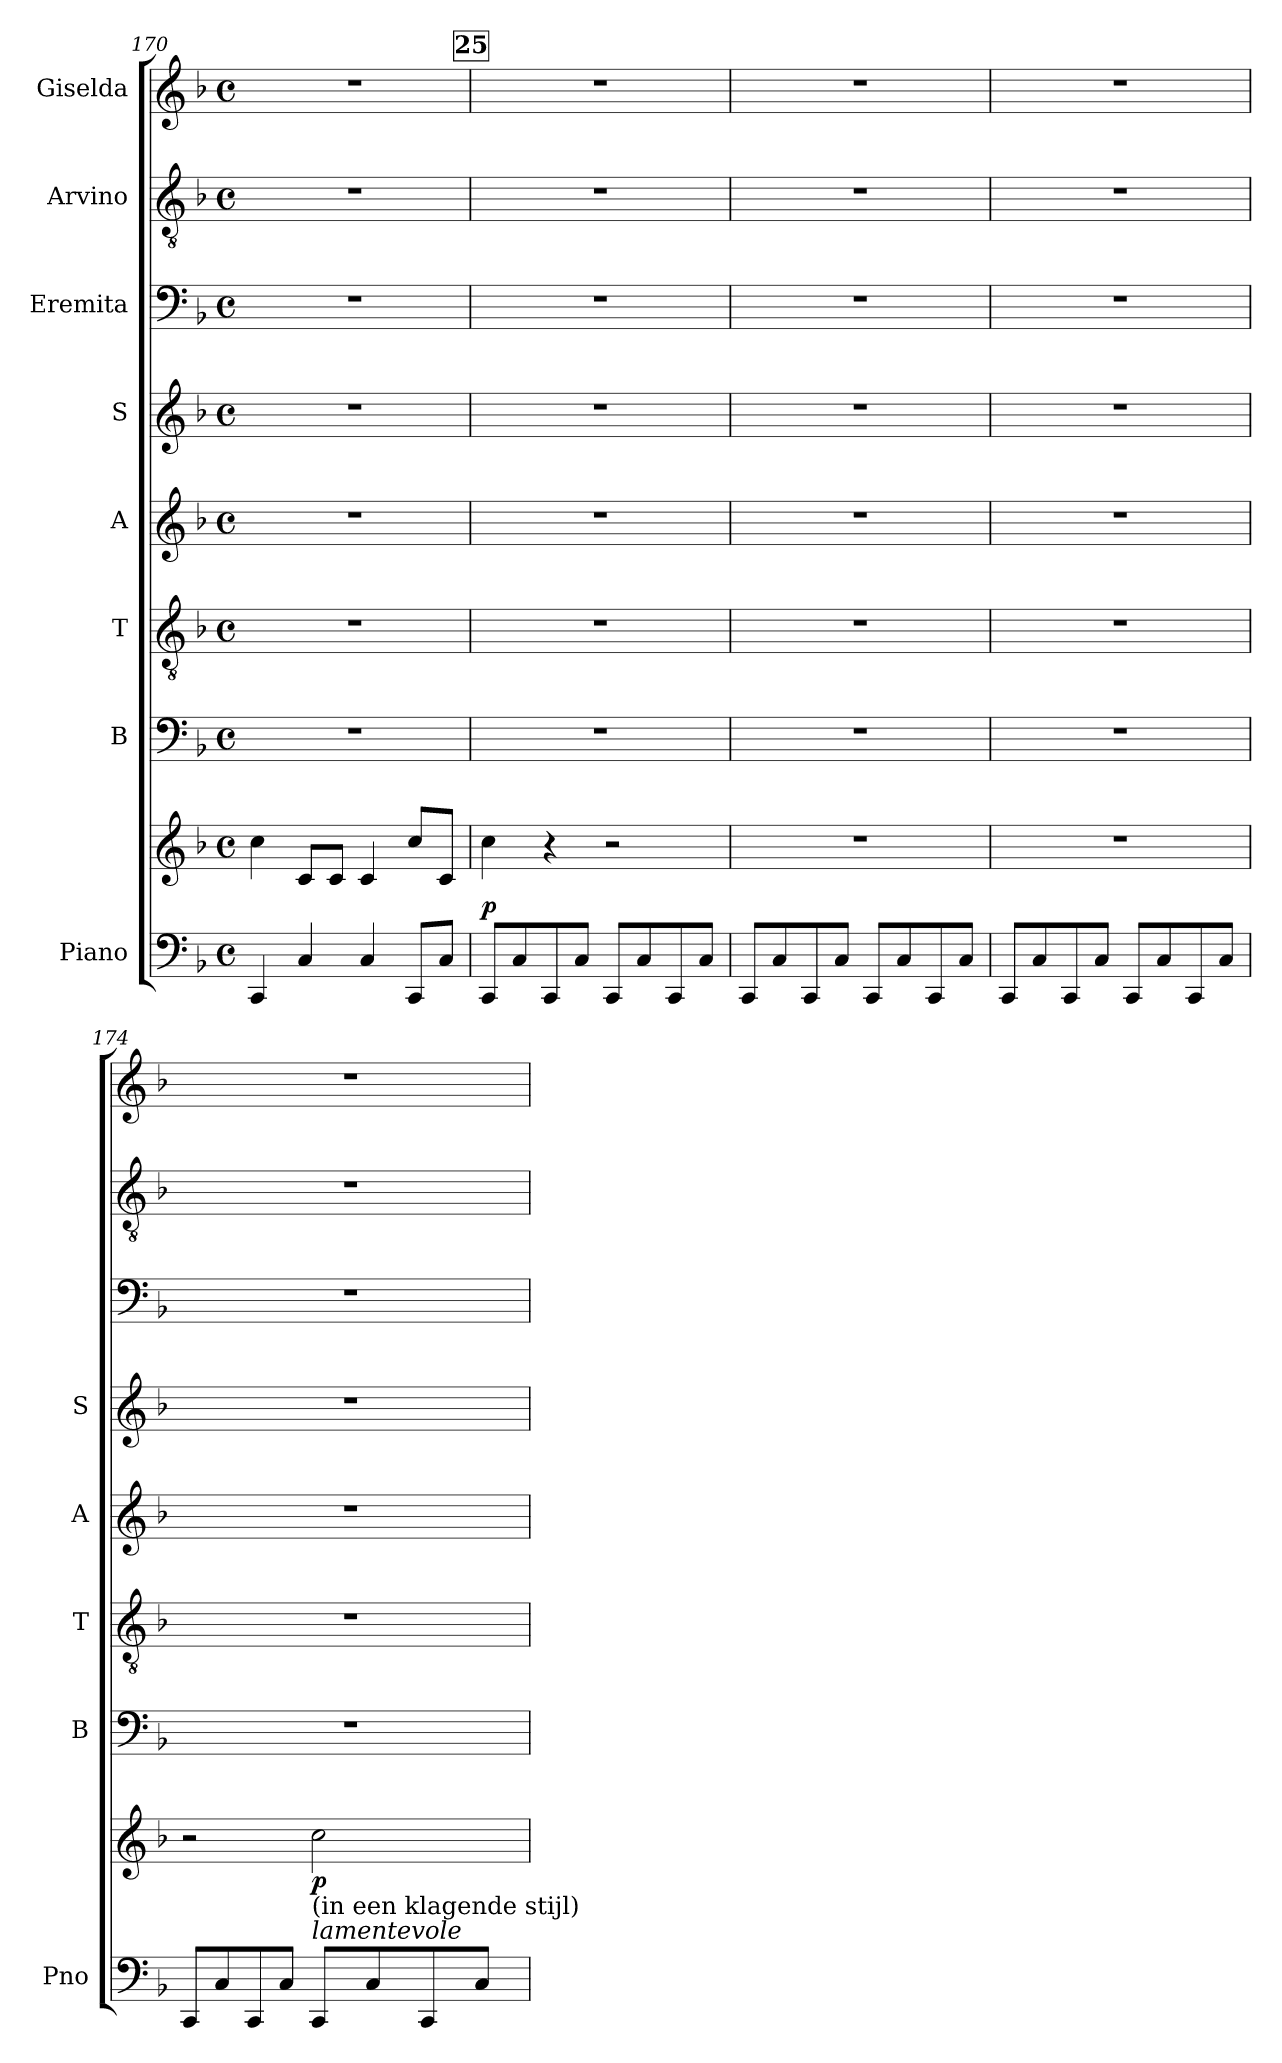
**kern	**kern	**dynam	**kern	**kern	**kern	**kern	**kern	**kern	**kern
*part8	*part8	*part8	*part7	*part6	*part5	*part4	*part3	*part2	*part1
*staff9	*staff8	*staff8/9	*staff7	*staff6	*staff5	*staff4	*staff3	*staff2	*staff1
*I"Piano	*	*	*I"B	*I"T	*I"A	*I"S	*I"Eremita	*I"Arvino	*I"Giselda
*I'Pno	*	*	*I'B	*I'T	*I'A	*I'S	*	*	*
*clefF4	*clefG2	*	*clefF4	*clefGv2	*clefG2	*clefG2	*clefF4	*clefGv2	*clefG2
*k[b-]	*k[b-]	*	*k[b-]	*k[b-]	*k[b-]	*k[b-]	*k[b-]	*k[b-]	*k[b-]
*M4/4	*M4/4	*	*M4/4	*M4/4	*M4/4	*M4/4	*M4/4	*M4/4	*M4/4
*met(c)	*met(c)	*	*met(c)	*met(c)	*met(c)	*met(c)	*met(c)	*met(c)	*met(c)
=170	=170	=170	=170	=170	=170	=170	=170	=170	=170
4CC/	4cc\	.	1r	1r	1r	1r	1r	1r	1r
4C/	8c/L	.	.	.	.	.	.	.	.
.	8c/J	.	.	.	.	.	.	.	.
4C/	4c/	.	.	.	.	.	.	.	.
8CC/L	8cc/L	.	.	.	.	.	.	.	.
8C/J	8c/J	.	.	.	.	.	.	.	.
!!LO:REH:place=s1:a:B:fs=14:t=25
=171	=171	=171	=171	=171	=171	=171	=171	=171	=171
!	!	!LO:DY:a=2	!	!	!	!	!	!	!
8CC/L	4cc\	p	1r	1r	1r	1r	1r	1r	1r
8C/	.	.	.	.	.	.	.	.	.
8CC/	4r	.	.	.	.	.	.	.	.
8C/J	.	.	.	.	.	.	.	.	.
8CC/L	2r	.	.	.	.	.	.	.	.
8C/	.	.	.	.	.	.	.	.	.
8CC/	.	.	.	.	.	.	.	.	.
8C/J	.	.	.	.	.	.	.	.	.
=172	=172	=172	=172	=172	=172	=172	=172	=172	=172
8CC/L	1r	.	1r	1r	1r	1r	1r	1r	1r
8C/	.	.	.	.	.	.	.	.	.
8CC/	.	.	.	.	.	.	.	.	.
8C/J	.	.	.	.	.	.	.	.	.
8CC/L	.	.	.	.	.	.	.	.	.
8C/	.	.	.	.	.	.	.	.	.
8CC/	.	.	.	.	.	.	.	.	.
8C/J	.	.	.	.	.	.	.	.	.
=173	=173	=173	=173	=173	=173	=173	=173	=173	=173
8CC/L	1r	.	1r	1r	1r	1r	1r	1r	1r
8C/	.	.	.	.	.	.	.	.	.
8CC/	.	.	.	.	.	.	.	.	.
8C/J	.	.	.	.	.	.	.	.	.
8CC/L	.	.	.	.	.	.	.	.	.
8C/	.	.	.	.	.	.	.	.	.
8CC/	.	.	.	.	.	.	.	.	.
8C/J	.	.	.	.	.	.	.	.	.
!!LO:LB:g=z
=174	=174	=174	=174	=174	=174	=174	=174	=174	=174
8CC/L	2r	.	1r	1r	1r	1r	1r	1r	1r
8C/	.	.	.	.	.	.	.	.	.
8CC/	.	.	.	.	.	.	.	.	.
8C/J	.	.	.	.	.	.	.	.	.
!LO:TX:a:i:t=lamentevole	!	!	!	!	!	!	!	!	!
!LO:TX:a:t=(in een klagende stijl)	!	!	!	!	!	!	!	!	!
!	!	!LO:DY:b	!	!	!	!	!	!	!
8CC/L	2cc\	p	.	.	.	.	.	.	.
8C/	.	.	.	.	.	.	.	.	.
8CC/	.	.	.	.	.	.	.	.	.
8C/J	.	.	.	.	.	.	.	.	.
=	=	=	=	=	=	=	=	=	=
*-	*-	*-	*-	*-	*-	*-	*-	*-	*-
